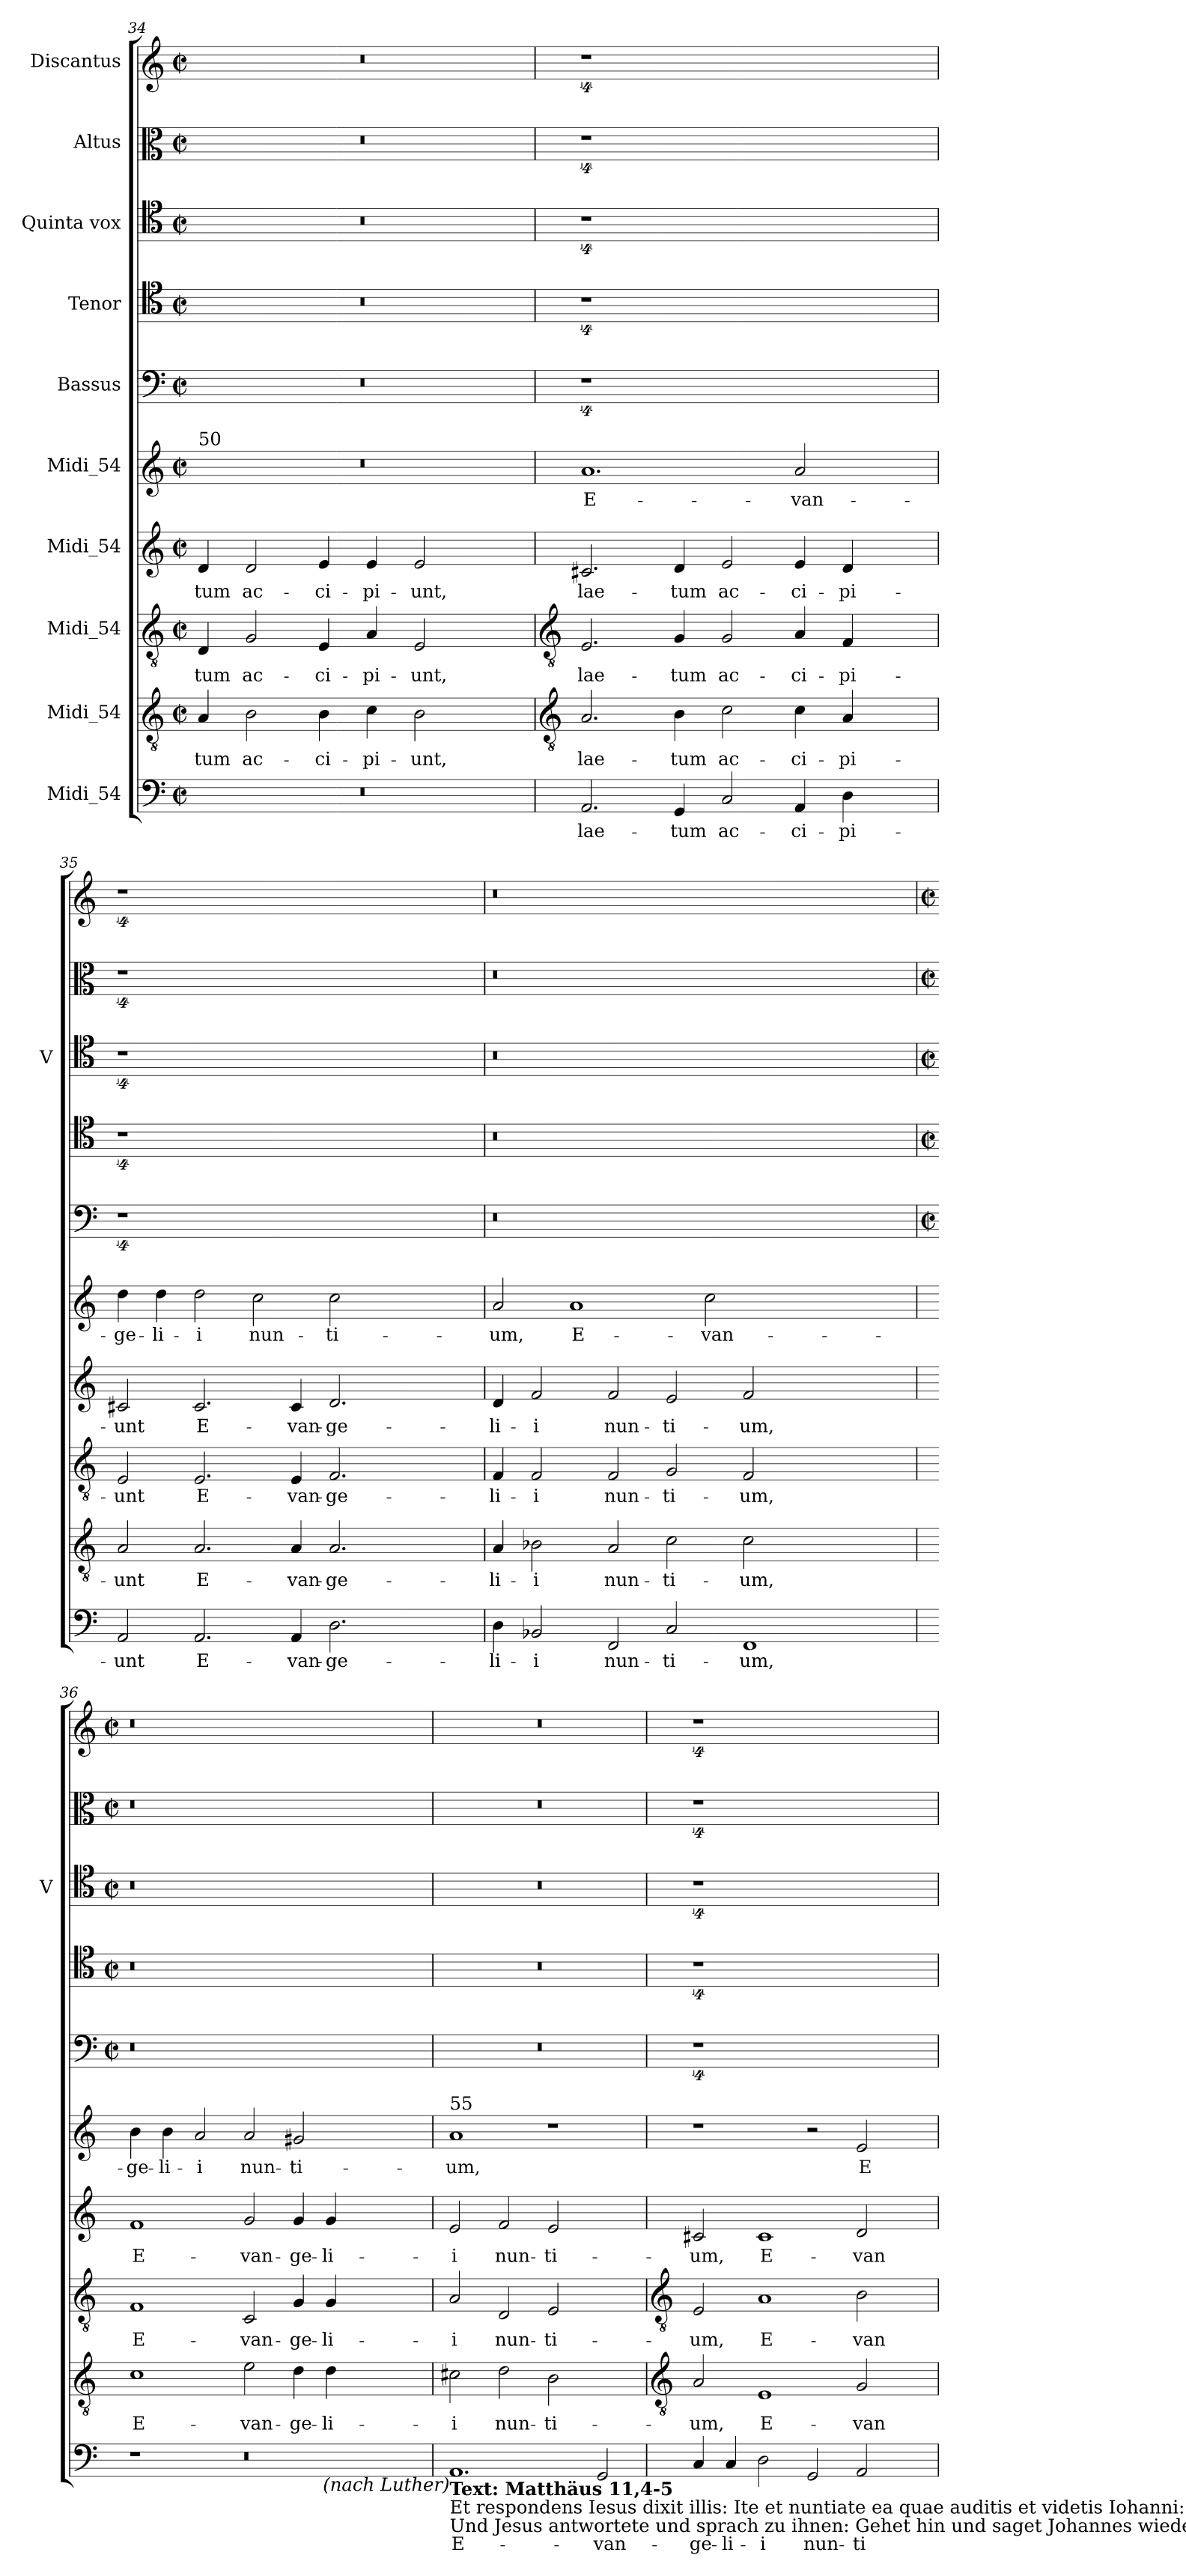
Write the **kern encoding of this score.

**kern	**text	**kern	**text	**kern	**text	**kern	**text	**kern	**text	**kern	**kern	**kern	**kern	**kern
*part10	*part10	*part9	*part9	*part8	*part8	*part7	*part7	*part6	*part6	*part5	*part4	*part3	*part2	*part1
*staff10	*staff10	*staff9	*staff9	*staff8	*staff8	*staff7	*staff7	*staff6	*staff6	*staff5	*staff4	*staff3	*staff2	*staff1
*I"Midi_54	*	*I"Midi_54	*	*I"Midi_54	*	*I"Midi_54	*	*I"Midi_54	*	*I"Bassus	*I"Tenor	*I"Quinta vox	*I"Altus	*I"Discantus
*	*	*	*	*	*	*	*	*	*	*	*	*I'V	*	*
!!LO:LB:g=z
*clefF4	*	*clefGv2	*	*clefGv2	*	*clefG2	*	*clefG2	*	*clefF4	*clefC4	*clefC4	*clefC3	*clefG2
*k[]	*	*k[]	*	*k[]	*	*k[]	*	*k[]	*	*k[]	*k[]	*k[]	*k[]	*k[]
*C:	*	*C:	*	*C:	*	*C:	*	*C:	*	*C:	*C:	*C:	*C:	*C:
*M4/2	*	*M4/2	*	*M4/2	*	*M4/2	*	*M4/2	*	*M4/2	*M4/2	*M4/2	*M4/2	*M4/2
*met(c|)	*	*met(c|)	*	*met(c|)	*	*met(c|)	*	*met(c|)	*	*met(c|)	*met(c|)	*met(c|)	*met(c|)	*met(c|)
=34	=34	=34	=34	=34	=34	=34	=34	=34	=34	=34	=34	=34	=34	=34
!	!	!	!	!	!	!	!	!LO:TX:a:t=50	!	!	!	!	!	!
!	!	!	!LO:LY:b	!	!LO:LY:b	!	!LO:LY:b	!	!	!	!	!	!	!
0r	.	4A	-tum	4D	-tum	4d	-tum	0r	.	0r	0r	0r	0r	0r
!	!	!	!LO:LY:b	!	!LO:LY:b	!	!LO:LY:b	!	!	!	!	!	!	!
.	.	2B	ac-	2G	ac-	2d	ac-	.	.	.	.	.	.	.
!	!	!	!LO:LY:b	!	!LO:LY:b	!	!LO:LY:b	!	!	!	!	!	!	!
.	.	4B	-ci-	4E	-ci-	4e	-ci-	.	.	.	.	.	.	.
!	!	!	!LO:LY:b	!	!LO:LY:b	!	!LO:LY:b	!	!	!	!	!	!	!
.	.	4c	-pi-	4A	-pi-	4e	-pi-	.	.	.	.	.	.	.
!	!	!	!LO:LY:b	!	!LO:LY:b	!	!LO:LY:b	!	!	!	!	!	!	!
.	.	2B	-unt,	2E	-unt,	2e	-unt,	.	.	.	.	.	.	.
.	.	4ryy	.	4ryy	.	4ryy	.	.	.	.	.	.	.	.
!!LO:LB:g=z
=35	=35	=35	=35	=35	=35	=35	=35	=35	=35	=35	=35	=35	=35	=35
*	*	*clefGv2	*	*clefGv2	*	*	*	*	*	*	*	*	*	*
!	!LO:LY:b	!	!LO:LY:b	!	!LO:LY:b	!	!LO:LY:b	!	!LO:LY:b	!	!	!	!	!
2.AA	lae-	2.A	lae-	2.E	lae-	2.c#X	lae-	1.a	E-	4%9r	4%9r	4%9r	4%9r	4%9r
!	!LO:LY:b	!	!LO:LY:b	!	!LO:LY:b	!	!LO:LY:b	!	!	!	!	!	!	!
4GG	-tum	4B	-tum	4G	-tum	4d	-tum	.	.	.	.	.	.	.
!	!LO:LY:b	!	!LO:LY:b	!	!LO:LY:b	!	!LO:LY:b	!	!	!	!	!	!	!
2C	ac-	2c	ac-	2G	ac-	2e	ac-	.	.	.	.	.	.	.
!	!LO:LY:b	!	!LO:LY:b	!	!LO:LY:b	!	!LO:LY:b	!	!LO:LY:b	!	!	!	!	!
4AA	-ci-	4c	-ci-	4A	-ci-	4e	-ci-	2a	-van-	.	.	.	.	.
!	!LO:LY:b	!	!LO:LY:b	!	!LO:LY:b	!	!LO:LY:b	!	!	!	!	!	!	!
4D	-pi-	4A	-pi-	4F	-pi-	4d	-pi-	.	.	.	.	.	.	.
4ryy	.	4ryy	.	4ryy	.	4ryy	.	4ryy	.	.	.	.	.	.
=35	=35	=35	=35	=35	=35	=35	=35	=35	=35	=35	=35	=35	=35	=35
!	!LO:LY:b	!	!LO:LY:b	!	!LO:LY:b	!	!LO:LY:b	!	!LO:LY:b	!	!	!	!	!
2AA	-unt	2A	-unt	2E	-unt	2c#X	-unt	4dd	-ge-	4%11r	4%11r	4%11r	4%11r	4%11r
!	!	!	!	!	!	!	!	!	!LO:LY:b	!	!	!	!	!
.	.	.	.	.	.	.	.	4dd	-li-	.	.	.	.	.
!	!LO:LY:b	!	!LO:LY:b	!	!LO:LY:b	!	!LO:LY:b	!	!LO:LY:b	!	!	!	!	!
2.AA	E-	2.A	E-	2.E	E-	2.c#	E-	2dd	-i	.	.	.	.	.
!	!	!	!	!	!	!	!	!	!LO:LY:b	!	!	!	!	!
.	.	.	.	.	.	.	.	2cc	nun-	.	.	.	.	.
!	!LO:LY:b	!	!LO:LY:b	!	!LO:LY:b	!	!LO:LY:b	!	!	!	!	!	!	!
4AA	-van-	4A	-van-	4E	-van-	4c#	-van-	.	.	.	.	.	.	.
!	!LO:LY:b	!	!LO:LY:b	!	!LO:LY:b	!	!LO:LY:b	!	!LO:LY:b	!	!	!	!	!
2.D	-ge-	2.A	-ge-	2.F	-ge-	2.d	-ge-	2cc	-ti-	.	.	.	.	.
.	.	.	.	.	.	.	.	2.ryy	.	.	.	.	.	.
2ryy	.	2ryy	.	2ryy	.	2ryy	.	.	.	.	.	.	.	.
=35	=35	=35	=35	=35	=35	=35	=35	=35	=35	=35	=35	=35	=35	=35
!	!LO:LY:b	!	!LO:LY:b	!	!LO:LY:b	!	!LO:LY:b	!	!LO:LY:b	!	!	!	!	!
4D	-li-	4A	-li-	4F	-li-	4d	-li-	2a	-um,	0.r	0.r	0.r	0.r	0.r
!	!LO:LY:b	!	!LO:LY:b	!	!LO:LY:b	!	!LO:LY:b	!	!	!	!	!	!	!
2BB-X	-i	2B-X	-i	2F	-i	2f	-i	.	.	.	.	.	.	.
!	!	!	!	!	!	!	!	!	!LO:LY:b	!	!	!	!	!
.	.	.	.	.	.	.	.	1a	E-	.	.	.	.	.
!	!LO:LY:b	!	!LO:LY:b	!	!LO:LY:b	!	!LO:LY:b	!	!	!	!	!	!	!
2FF	nun-	2A	nun-	2F	nun-	2f	nun-	.	.	.	.	.	.	.
!	!LO:LY:b	!	!LO:LY:b	!	!LO:LY:b	!	!LO:LY:b	!	!	!	!	!	!	!
2C	-ti-	2c	-ti-	2G	-ti-	2e	-ti-	.	.	.	.	.	.	.
!	!	!	!	!	!	!	!	!	!LO:LY:b	!	!	!	!	!
.	.	.	.	.	.	.	.	2cc	-van-	.	.	.	.	.
!	!LO:LY:b	!	!LO:LY:b	!	!LO:LY:b	!	!LO:LY:b	!	!	!	!	!	!	!
1FF	-um,	2c	-um,	2F	-um,	2f	-um,	.	.	.	.	.	.	.
.	.	.	.	.	.	.	.	1ryy	.	.	.	.	.	.
.	.	2.ryy	.	2.ryy	.	2.ryy	.	.	.	.	.	.	.	.
4ryy	.	.	.	.	.	.	.	.	.	.	.	.	.	.
!!LO:LB:g=z
=36	=36	=36	=36	=36	=36	=36	=36	=36	=36	=36	=36	=36	=36	=36
*	*	*	*	*	*	*	*	*	*	*M4/2	*M4/2	*M4/2	*M4/2	*M4/2
*	*	*	*	*	*	*	*	*	*	*met(c|)	*met(c|)	*met(c|)	*met(c|)	*met(c|)
!	!	!	!LO:LY:b	!	!LO:LY:b	!	!LO:LY:b	!	!LO:LY:b	!	!	!	!	!
1r	.	1c	E-	1F	E-	1f	E-	4b	-ge-	0r	0r	0r	0r	0r
!	!	!	!	!	!	!	!	!	!LO:LY:b	!	!	!	!	!
.	.	.	.	.	.	.	.	4b	-li-	.	.	.	.	.
!	!	!	!	!	!	!	!	!	!LO:LY:b	!	!	!	!	!
.	.	.	.	.	.	.	.	2a	-i	.	.	.	.	.
!	!	!	!LO:LY:b	!	!LO:LY:b	!	!LO:LY:b	!	!LO:LY:b	!	!	!	!	!
0r	.	2e	-van-	2C	-van-	2g	-van-	2a	nun-	.	.	.	.	.
!	!	!	!LO:LY:b	!	!LO:LY:b	!	!LO:LY:b	!	!LO:LY:b	!	!	!	!	!
.	.	4d	-ge-	4G	-ge-	4g	-ge-	2g#X	-ti-	.	.	.	.	.
!	!	!	!LO:LY:b	!	!LO:LY:b	!	!LO:LY:b	!	!	!	!	!	!	!
.	.	4d	-li-	4G	-li-	4g	-li-	.	.	.	.	.	.	.
.	.	1ryy	.	1ryy	.	1ryy	.	1ryy	.	1ryy	1ryy	1ryy	1ryy	1ryy
!!LO:LB:g=z
=37	=37	=37	=37	=37	=37	=37	=37	=37	=37	=37	=37	=37	=37	=37
!	!	!	!	!	!	!	!	!LO:TX:a:t=55	!	!	!	!	!	!
!LO:TX:b:B:t=Text&colon; Matthäus 11,4-5	!	!	!	!	!	!	!	!	!	!	!	!	!	!
!LO:TX:b:t=Et respondens Iesus dixit illis&colon; Ite et nuntiate ea quae auditis et videtis Iohanni&colon; Caeci visum recipiunt et claudi ambulant, leprosi mundantur et surdi audiunt, mortui excitantur et pauperes laetum accipiunt Evangelii nuntium.	!	!	!	!	!	!	!	!	!	!	!	!	!	!
!LO:TX:b:t=Und Jesus antwortete und sprach zu ihnen&colon; Gehet hin und saget Johannes wieder, was ihr sehet und höret&colon; Die Blinden sehen und die Lahmen gehen, die Aussätzigen werden rein und die Tauben hören, die Toten werden auferweckt und die Armen empfangen die frohe Botschaft des Evangeliums.	!	!	!	!	!	!	!	!	!	!	!	!	!	!
!LO:TX:b:i:rj:t=(nach Luther)	!	!	!	!	!	!	!	!	!	!	!	!	!	!
!	!LO:LY:b	!	!LO:LY:b	!	!LO:LY:b	!	!LO:LY:b	!	!LO:LY:b	!	!	!	!	!
1.AA	E-	2c#X	-i	2A	-i	2e	-i	1a	-um,	0r	0r	0r	0r	0r
!	!	!	!LO:LY:b	!	!LO:LY:b	!	!LO:LY:b	!	!	!	!	!	!	!
.	.	2d	nun-	2D	nun-	2f	nun-	.	.	.	.	.	.	.
!	!	!	!LO:LY:b	!	!LO:LY:b	!	!LO:LY:b	!	!	!	!	!	!	!
.	.	2B	-ti-	2E	-ti-	2e	-ti-	1r	.	.	.	.	.	.
!	!LO:LY:b	!	!	!	!	!	!	!	!	!	!	!	!	!
2GG	-van-	2ryy	.	2ryy	.	2ryy	.	.	.	.	.	.	.	.
!!LO:LB:g=z
=38	=38	=38	=38	=38	=38	=38	=38	=38	=38	=38	=38	=38	=38	=38
*	*	*clefGv2	*	*clefGv2	*	*	*	*	*	*	*	*	*	*
!	!LO:LY:b	!	!LO:LY:b	!	!LO:LY:b	!	!LO:LY:b	!	!	!	!	!	!	!
4C	-ge-	2A	-um,	2E	-um,	2c#X	-um,	1r	.	4%9r	4%9r	4%9r	4%9r	4%9r
!	!LO:LY:b	!	!	!	!	!	!	!	!	!	!	!	!	!
4C	-li-	.	.	.	.	.	.	.	.	.	.	.	.	.
!	!LO:LY:b	!	!LO:LY:b	!	!LO:LY:b	!	!LO:LY:b	!	!	!	!	!	!	!
2D	-i	1E	E-	1A	E-	1c#	E-	.	.	.	.	.	.	.
!	!LO:LY:b	!	!	!	!	!	!	!	!	!	!	!	!	!
2GG	nun-	.	.	.	.	.	.	2r	.	.	.	.	.	.
!	!LO:LY:b	!	!LO:LY:b	!	!LO:LY:b	!	!LO:LY:b	!	!LO:LY:b	!	!	!	!	!
2AA	-ti-	2G	-van-	2B	-van-	2d	-van-	2e	E-	.	.	.	.	.
4ryy	.	4ryy	.	4ryy	.	4ryy	.	4ryy	.	.	.	.	.	.
=	=	=	=	=	=	=	=	=	=	=	=	=	=	=
*-	*-	*-	*-	*-	*-	*-	*-	*-	*-	*-	*-	*-	*-	*-
